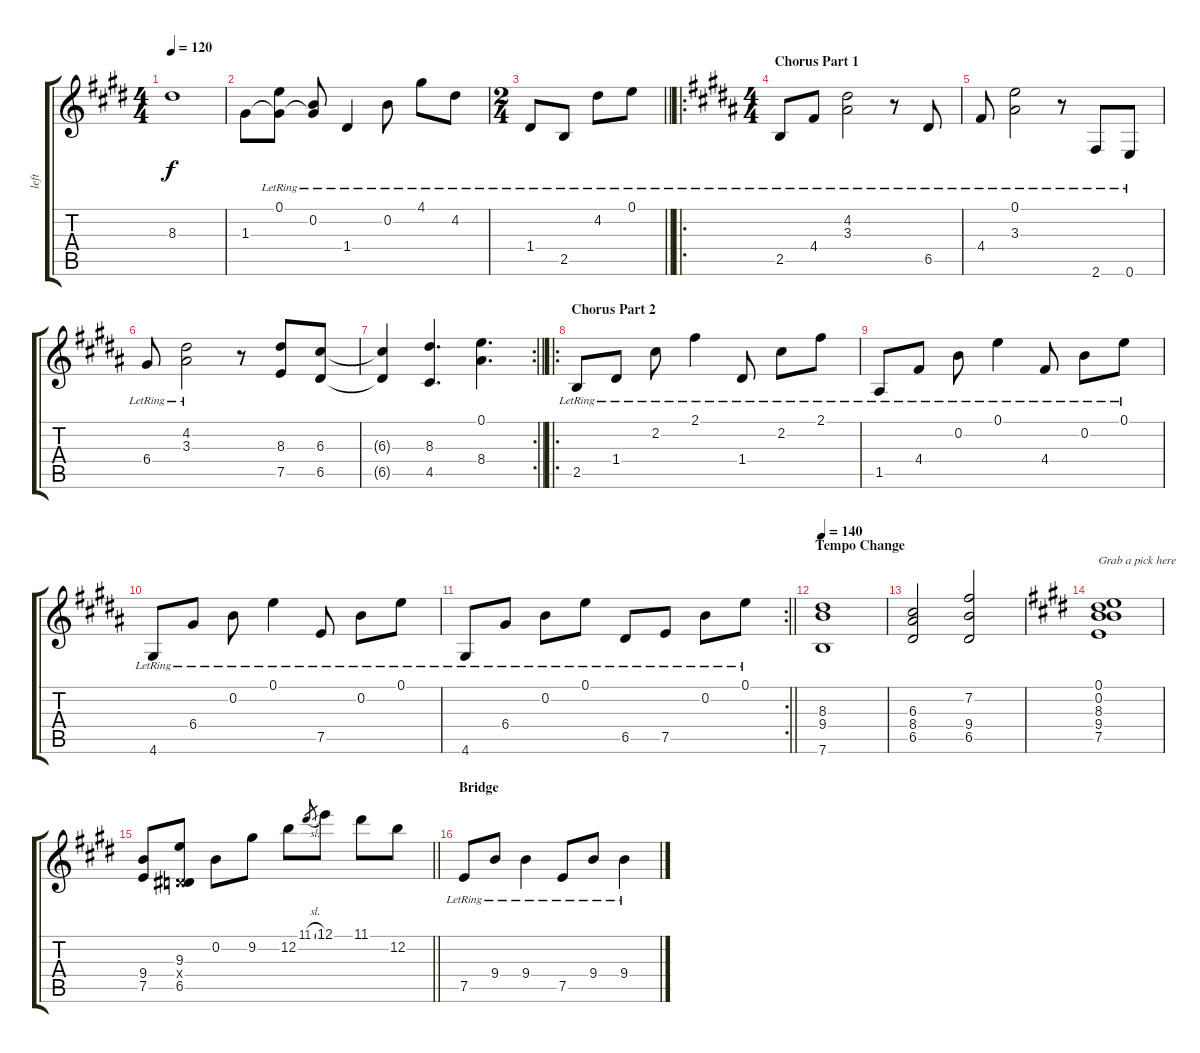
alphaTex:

\track ("left" "left") {instrument electricguitarjazz}
\staff {score tabs}
\tuning (E4 B3 G3 D3 A2 E2) {hide}
\ts (4 4)
\tempo 120
\clef g2
\ks e
8.3{t}.1{dy f} |
1.3.8 (0.1{lr} 1.3{t}).8 (0.2{lr} 1.3{t}).8 1.4{lr}.4 0.2{lr}.8 4.1{lr}.8 4.2{lr}.8 |
\ts (2 4)
\barLineRight lightlight
1.4{lr}.8 2.5{lr}.8 4.2{lr}.8 0.1{lr}.8 |
\ro
\ts (4 4)
\section ("" "Chorus Part 1")
\ks b
2.5{lr}.8 4.4{lr}.8 (4.2{lr} 3.3{lr}).2 r.8 6.5{lr}.8 |
4.4{lr}.8 (0.1{lr} 3.3{lr}).2 r.8 2.6{lr}.8 0.6{lr}.8 |
6.4{lr}.8 (4.2{lr} 3.3{lr}).2 r.8 (8.3 7.5).8 (6.3 6.5).8 |
\rc 2
\barLineRight lightlight
(6.3{t} 6.5{t}).4 (8.3 4.5).4{d} (0.1 8.4).4{d} |
\ro
\section ("" "Chorus Part 2")
2.5{lr}.8 1.4{lr}.8 2.2{lr}.8 2.1{lr}.4 1.4{lr}.8 2.2{lr}.8 2.1{lr}.8 |
1.5{lr}.8 4.4{lr}.8 0.2{lr}.8 0.1{lr}.4 4.4{lr}.8 0.2{lr}.8 0.1{lr}.8 |
4.6{lr}.8 6.4{lr}.8 0.2{lr}.8 0.1{lr}.4 7.5{lr}.8 0.2{lr}.8 0.1{lr}.8 |
\rc 2
\barLineRight lightlight
4.6{lr}.8 6.4{lr}.8 0.2{lr}.8 0.1{lr}.8 6.5{lr}.8 7.5{lr}.8 0.2{lr}.8 0.1{lr}.8 |
\section ("" "Tempo Change")
\tempo 140
(8.3 9.4 7.6).1 |
(6.3 8.4 6.5).2 (7.2 9.4 6.5).2 |
\ks e
(0.1 0.2 8.3 9.4 7.5).1{txt "Grab a pick here"} |
\barLineRight lightlight
(9.4 7.5).8 (9.3 0.4{x} 6.5).8 0.2.8 9.2.8 12.2.8 11.1{sl}.8{gr} 12.1.8 11.1.8 12.2.8 |
\section ("" "Bridge")
7.5{lr}.8 9.4{lr}.8 9.4{lr}.4 7.5{lr}.8 9.4{lr}.8 9.4{lr}.4
